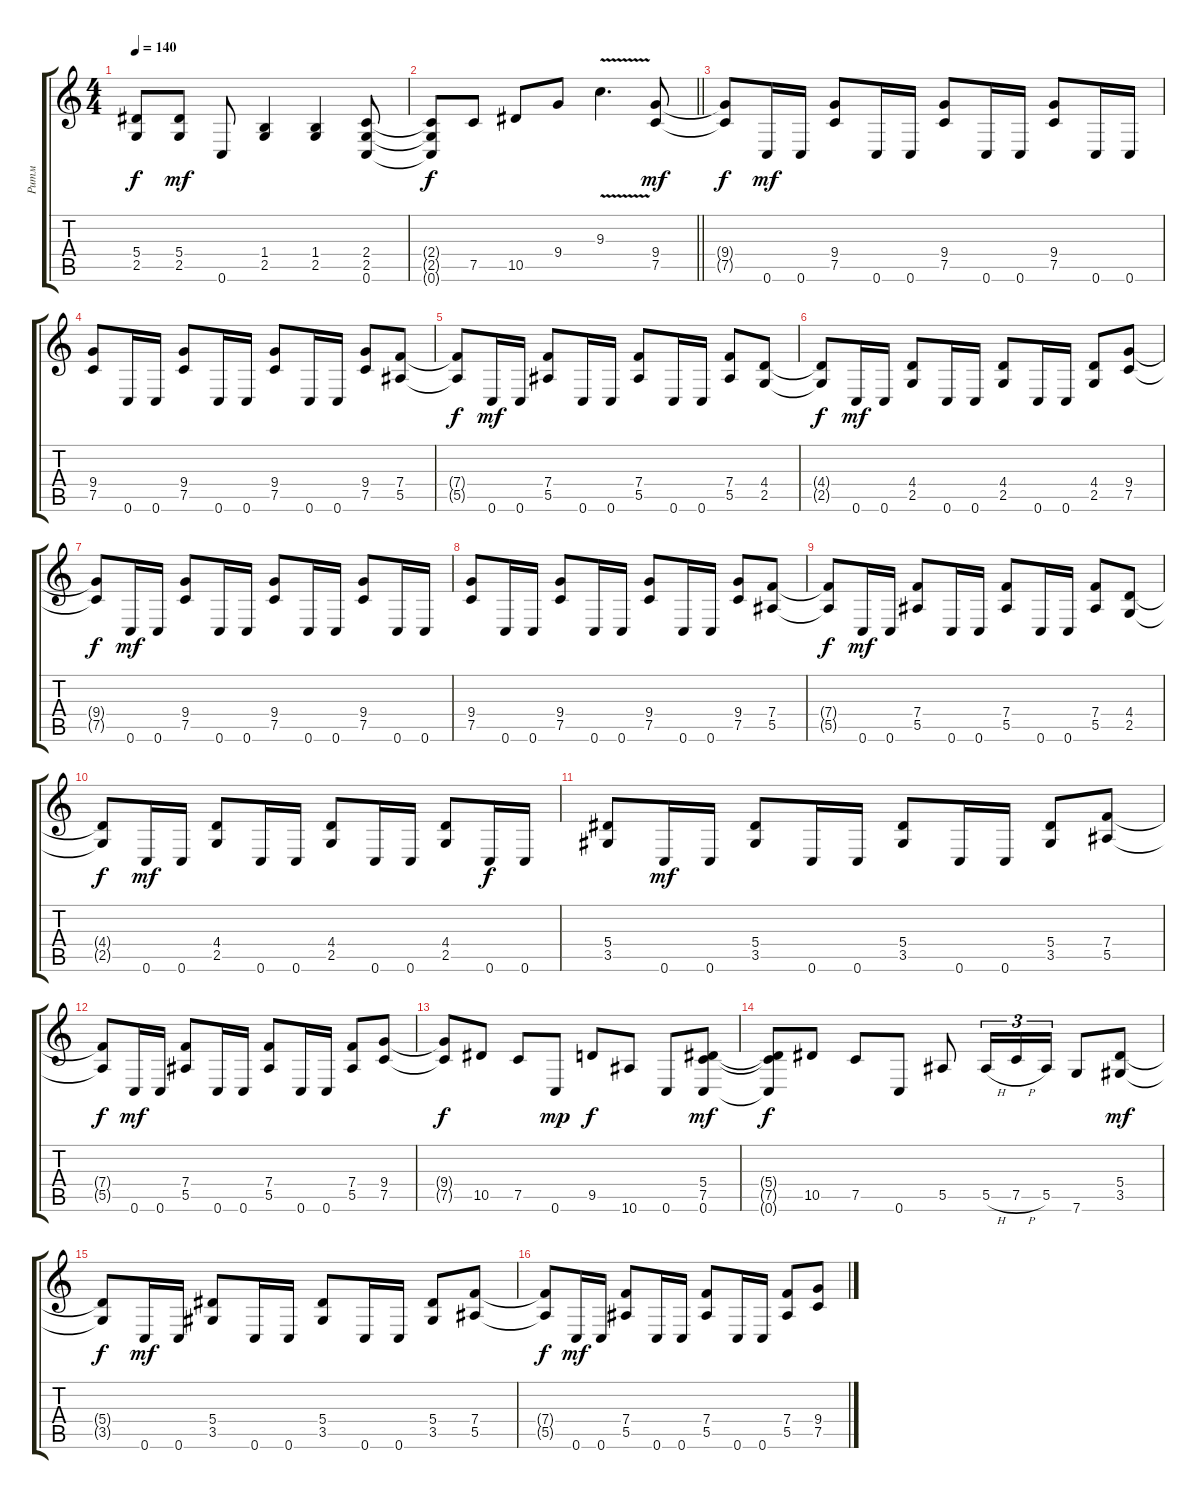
\track ("Ритм" "Ритм") {instrument distortionguitar}
\staff {score tabs}
\tuning (C4 G3 Eb3 Bb2 F2 C2) {hide}
\ts (4 4)
\tempo 140
\clef g2
\ks c
(5.4{t} 2.5{t}).8{dy f} (5.4 2.5).8{dy mf} 0.6.8 (1.4 2.5).4 (1.4 2.5).4 (2.4 2.5 0.6).8 |
\barLineRight lightlight
(2.4{t} 2.5{t} 0.6{t}).8{dy f} 7.5.8 10.5.8 9.4.8 9.3{v}.4{d} (9.4 7.5).8{dy mf} |
\section ("" "")
(9.4{t} 7.5{t}).8{dy f} 0.6.16{dy mf} 0.6.16 (9.4 7.5).8 0.6.16 0.6.16 (9.4 7.5).8 0.6.16 0.6.16 (9.4 7.5).8 0.6.16 0.6.16 |
(9.4 7.5).8 0.6.16 0.6.16 (9.4 7.5).8 0.6.16 0.6.16 (9.4 7.5).8 0.6.16 0.6.16 (9.4 7.5).8 (7.4 5.5).8 |
(7.4{t} 5.5{t}).8{dy f} 0.6.16{dy mf} 0.6.16 (7.4 5.5).8 0.6.16 0.6.16 (7.4 5.5).8 0.6.16 0.6.16 (7.4 5.5).8 (4.4 2.5).8 |
(4.4{t} 2.5{t}).8{dy f} 0.6.16{dy mf} 0.6.16 (4.4 2.5).8 0.6.16 0.6.16 (4.4 2.5).8 0.6.16 0.6.16 (4.4 2.5).8 (9.4 7.5).8 |
(9.4{t} 7.5{t}).8{dy f} 0.6.16{dy mf} 0.6.16 (9.4 7.5).8 0.6.16 0.6.16 (9.4 7.5).8 0.6.16 0.6.16 (9.4 7.5).8 0.6.16 0.6.16 |
(9.4 7.5).8 0.6.16 0.6.16 (9.4 7.5).8 0.6.16 0.6.16 (9.4 7.5).8 0.6.16 0.6.16 (9.4 7.5).8 (7.4 5.5).8 |
(7.4{t} 5.5{t}).8{dy f} 0.6.16{dy mf} 0.6.16 (7.4 5.5).8 0.6.16 0.6.16 (7.4 5.5).8 0.6.16 0.6.16 (7.4 5.5).8 (4.4 2.5).8 |
(4.4{t} 2.5{t}).8{dy f} 0.6.16{dy mf} 0.6.16 (4.4 2.5).8 0.6.16 0.6.16 (4.4 2.5).8 0.6.16 0.6.16 (4.4 2.5).8 0.6.16{dy f} 0.6.16 |
(5.4 3.5).8 0.6.16{dy mf} 0.6.16 (5.4 3.5).8 0.6.16 0.6.16 (5.4 3.5).8 0.6.16 0.6.16 (5.4 3.5).8 (7.4 5.5).8 |
(7.4{t} 5.5{t}).8{dy f} 0.6.16{dy mf} 0.6.16 (7.4 5.5).8 0.6.16 0.6.16 (7.4 5.5).8 0.6.16 0.6.16 (7.4 5.5).8 (9.4 7.5).8 |
(9.4{t} 7.5{t}).8{dy f} 10.5.8 7.5.8 0.6.8{dy mp} 9.5.8{dy f} 10.6.8 0.6.8 (5.4 7.5 0.6).8{dy mf} |
(5.4{t} 7.5{t} 0.6{t}).8{dy f} 10.5.8 7.5.8 0.6.8 5.5.8 5.5{h}.16{tu (3 2)} 7.5{h}.16{tu (3 2)} 5.5.16{tu (3 2)} 7.6.8 (5.4 3.5).8{dy mf} |
(5.4{t} 3.5{t}).8{dy f} 0.6.16{dy mf} 0.6.16 (5.4 3.5).8 0.6.16 0.6.16 (5.4 3.5).8 0.6.16 0.6.16 (5.4 3.5).8 (7.4 5.5).8 |
(7.4{t} 5.5{t}).8{dy f} 0.6.16{dy mf} 0.6.16 (7.4 5.5).8 0.6.16 0.6.16 (7.4 5.5).8 0.6.16 0.6.16 (7.4 5.5).8 (9.4 7.5).8
